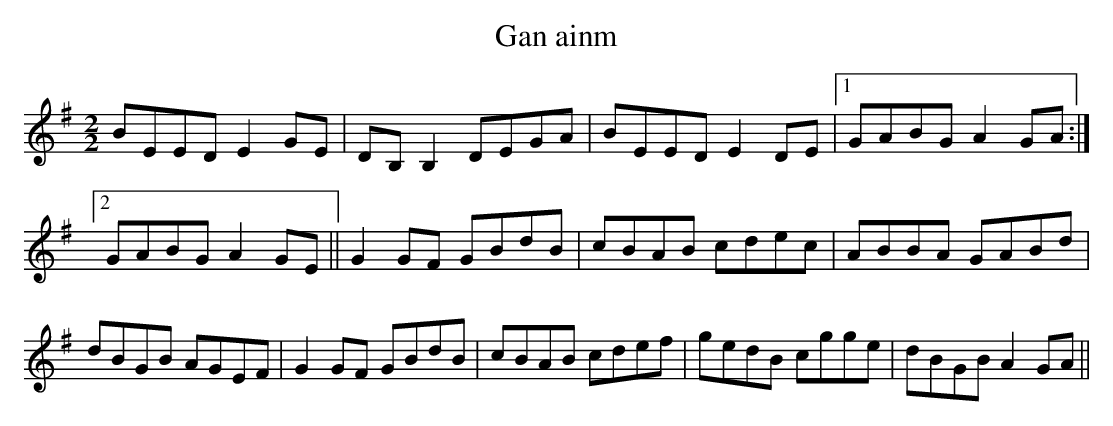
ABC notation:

X:1
T:Gan ainm
M:2/2
L:1/8
K:G
BEED E2GE|DB,B,2 DEGA|BEED E2DE|1 GABG A2GA:|2 GABG A2GE||\
G2GF GBdB|cBAB cdec|ABBA GABd|dBGB AGEF|\
G2GF GBdB|cBAB cdef|gedB cgge|dBGB A2GA||
